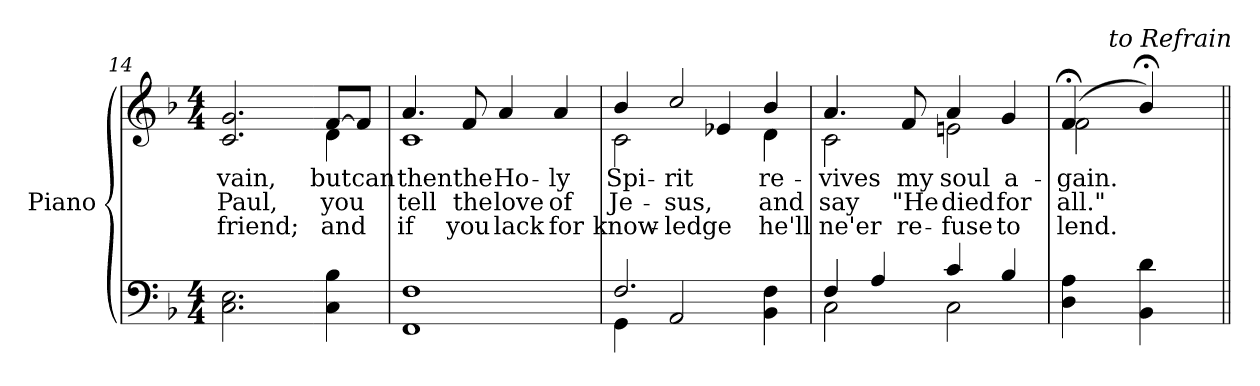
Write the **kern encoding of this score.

**kern	**kern	**text	**text	**text
*part2	*part1	*part1	*part1	*part1
*staff2	*staff1	*staff1	*staff1	*staff1
*I"Piano	*I"Piano	*	*	*
*I'Pno.	*I'Pno.	*	*	*
*clefF4	*clefG2	*	*	*
*k[b-]	*k[b-]	*	*	*
*F:	*F:	*	*	*
*M4/4	*M4/4	*	*	*
=14	=14	=14	=14	=14
!	!	!LO:LY:b:color=#000000	!LO:LY:b:color=#000000	!LO:LY:b:color=#000000
2.Ci\ 2.Ei	2.ci/ 2.gi	vain,	Paul,	friend;
!!LO:LB:g=z
=15-	=15-	=15-	=15-	=15-
!	!	!LO:LY:b:color=#000000	!LO:LY:b:color=#000000	!LO:LY:b:color=#000000
*	*^	*	*	*
4Ci\ 4B-i	[8fi/L	4di\	but	you	and
!	!	!	!LO:LY:b:color=#000000	!	!
.	8fi/J]	.	can	.	.
=16	=16	=16	=16	=16	=16
!	!	!	!LO:LY:b:color=#000000	!LO:LY:b:color=#000000	!LO:LY:b:color=#000000
1FFi 1Fi	4.ai/	1ci	then	tell	if
!	!	!	!LO:LY:b:color=#000000	!LO:LY:b:color=#000000	!LO:LY:b:color=#000000
.	8fi/	.	the	the	you
!	!	!	!LO:LY:b:color=#000000	!LO:LY:b:color=#000000	!LO:LY:b:color=#000000
.	4ai/	.	Ho-	love	lack
!	!	!	!LO:LY:b:color=#000000	!LO:LY:b:color=#000000	!LO:LY:b:color=#000000
.	4ai/	.	-ly	of	for
=17	=17	=17	=17	=17	=17
*^	*	*	*	*	*
!	!	!	!	!LO:LY:b:color=#000000	!LO:LY:b:color=#000000	!LO:LY:b:color=#000000
2.Fi/	4GGi\	4b-i/	2ci\	Spi-	Je-	know-
!	!	!	!	!LO:LY:b:color=#000000	!LO:LY:b:color=#000000	!LO:LY:b:color=#000000
.	2AAi/	2cci/	.	-rit	-sus,	-ledge
.	.	.	4e-Xi/	.	.	.
!	!	!	!	!LO:LY:b:color=#000000	!LO:LY:b:color=#000000	!LO:LY:b:color=#000000
4BB-i\ 4Fi	4ryy	4b-i/	4di\	re-	and	he'll
=18	=18	=18	=18	=18	=18	=18
!	!	!	!	!LO:LY:b:color=#000000	!LO:LY:b:color=#000000	!LO:LY:b:color=#000000
4Fi/	2Ci\	4.ai/	2ci\	-vives	say	ne'er
4Ai/	.	.	.	.	.	.
!	!	!	!	!LO:LY:b:color=#000000	!LO:LY:b:color=#000000	!LO:LY:b:color=#000000
.	.	8fi/	.	my	"He	re-
!	!	!	!	!LO:LY:b:color=#000000	!LO:LY:b:color=#000000	!LO:LY:b:color=#000000
4ci/	2Ci\	4ai/	2eni\	soul	died	-fuse
!	!	!	!	!LO:LY:b:color=#000000	!LO:LY:b:color=#000000	!LO:LY:b:color=#000000
4B-i/	.	4gi/	.	a-	for	to
*v	*v	*	*	*	*	*
*	*v	*v	*	*	*
=19	=19	=19	=19	=19
!	!	!LO:LY:b:color=#000000	!LO:LY:b:color=#000000	!LO:LY:b:color=#000000
*	*^	*	*	*
*	*	*^	*	*	*
4Di\ 4Ai	(4f;i/	2fi\	8ryy	-gain.	all."	lend.
.	.	.	64ryy	.	.	.
.	.	.	128ryy	.	.	.
.	.	.	1024ryy	.	.	.
!	!	!	!LO:TX:a:i:t=to Refrain	!	!	!
.	.	.	4ryy	.	.	.
4BB-i\ 4di	4b-;i/)	.	.	.	.	.
.	.	.	16ryy	.	.	.
.	.	.	32ryy	.	.	.
.	.	.	256..ryy	.	.	.
*	*v	*v	*v	*	*	*
=||	=||	=||	=||	=||
*-	*-	*-	*-	*-
